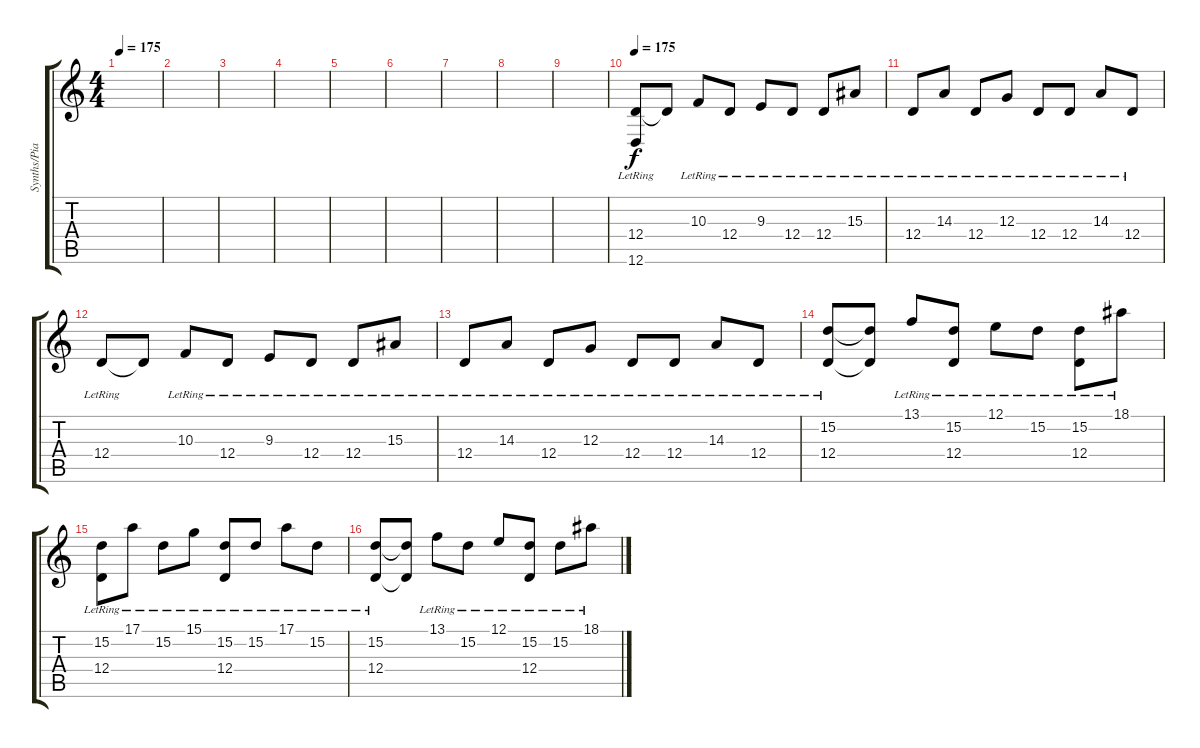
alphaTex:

\track ("Synths/Piano" "Synths/Pia") {instrument stringensemble1}
\staff {score tabs}
\tuning (E4 B3 G3 D3 A2 D2) {hide}
\ts (4 4)
\tempo 175
\clef g2
\ks c
|
|
|
|
|
|
|
|
|
\tempo 175
(12.4{lr} 12.6{lr}).8{volume 16} 12.4{t}.8 10.3{lr}.8 12.4{lr}.8 9.3{lr}.8 12.4{lr}.8 12.4{lr}.8 15.3{lr}.8 |
12.4{lr}.8 14.3{lr}.8 12.4{lr}.8 12.3{lr}.8 12.4{lr}.8 12.4{lr}.8 14.3{lr}.8 12.4{lr}.8 |
12.4{lr}.8 12.4{t}.8 10.3{lr}.8 12.4{lr}.8 9.3{lr}.8 12.4{lr}.8 12.4{lr}.8 15.3{lr}.8 |
12.4{lr}.8 14.3{lr}.8 12.4{lr}.8 12.3{lr}.8 12.4{lr}.8 12.4{lr}.8 14.3{lr}.8 12.4{lr}.8 |
(15.2{lr} 12.4{lr}).8 (15.2{t} 12.4{t}).8 13.1{lr}.8 (15.2{lr} 12.4{lr}).8 12.1{lr}.8 15.2{lr}.8 (15.2{lr} 12.4{lr}).8 18.1{lr}.8 |
(15.2{lr} 12.4{lr}).8 17.1{lr}.8 15.2{lr}.8 15.1{lr}.8 (15.2{lr} 12.4{lr}).8 15.2{lr}.8 17.1{lr}.8 15.2{lr}.8 |
(15.2{lr} 12.4{lr}).8 (15.2{t} 12.4{t}).8 13.1{lr}.8 15.2{lr}.8 12.1{lr}.8 (15.2{lr} 12.4{lr}).8 15.2{lr}.8 18.1{lr}.8
